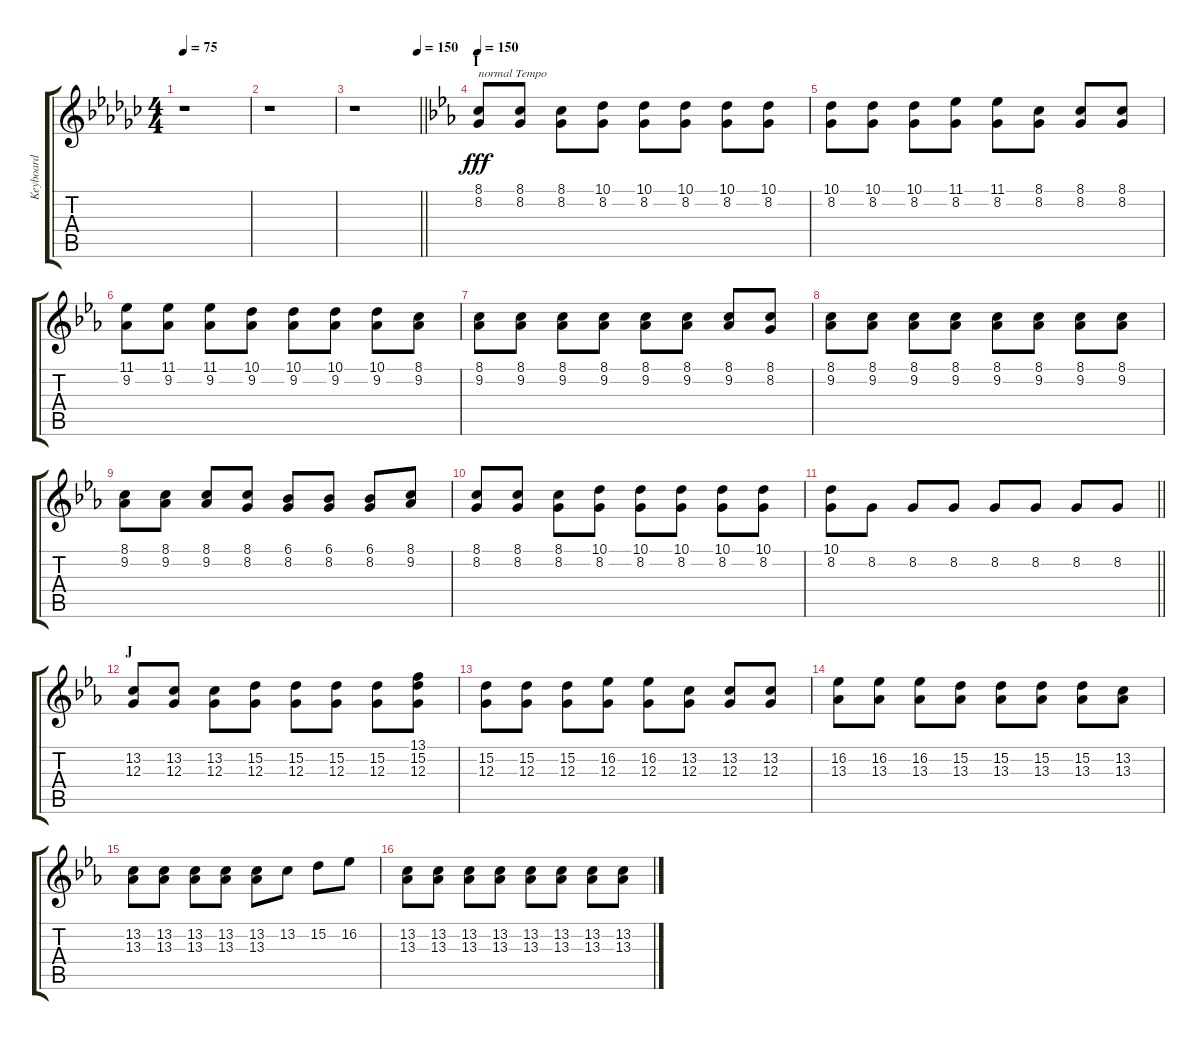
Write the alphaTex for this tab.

\track ("Keyboard" "Keyboard") {instrument pad1newage}
\staff {score tabs}
\tuning (E4 B3 G3 D3 A2 E2) {hide}
\ts (4 4)
\tempo 75
\clef g2
\ks gb
r.1{dy fff} |
r.1 |
\tempo (150 0.96875)
\barLineRight lightlight
r.1 |
\section ("" "I")
\tempo 150
\ks eb
(8.1 8.2).8{txt "normal Tempo"} (8.1 8.2).8 (8.1 8.2).8 (10.1 8.2).8 (10.1 8.2).8 (10.1 8.2).8 (10.1 8.2).8 (10.1 8.2).8 |
(10.1 8.2).8 (10.1 8.2).8 (10.1 8.2).8 (11.1 8.2).8 (11.1 8.2).8 (8.1 8.2).8 (8.1 8.2).8 (8.1 8.2).8 |
(11.1 9.2).8 (11.1 9.2).8 (11.1 9.2).8 (10.1 9.2).8 (10.1 9.2).8 (10.1 9.2).8 (10.1 9.2).8 (8.1 9.2).8 |
(8.1 9.2).8 (8.1 9.2).8 (8.1 9.2).8 (8.1 9.2).8 (8.1 9.2).8 (8.1 9.2).8 (8.1 9.2).8 (8.1 8.2).8 |
(8.1 9.2).8 (8.1 9.2).8 (8.1 9.2).8 (8.1 9.2).8 (8.1 9.2).8 (8.1 9.2).8 (8.1 9.2).8 (8.1 9.2).8 |
(8.1 9.2).8 (8.1 9.2).8 (8.1 9.2).8 (8.1 8.2).8 (6.1 8.2).8 (6.1 8.2).8 (6.1 8.2).8 (8.1 9.2).8 |
(8.1 8.2).8 (8.1 8.2).8 (8.1 8.2).8 (10.1 8.2).8 (10.1 8.2).8 (10.1 8.2).8 (10.1 8.2).8 (10.1 8.2).8 |
\barLineRight lightlight
(10.1 8.2).8 8.2.8 8.2.8 8.2.8 8.2.8 8.2.8 8.2.8 8.2.8 |
\section ("" "J")
(13.2 12.3).8 (13.2 12.3).8 (13.2 12.3).8 (15.2 12.3).8 (15.2 12.3).8 (15.2 12.3).8 (15.2 12.3).8 (13.1 15.2 12.3).8 |
(15.2 12.3).8 (15.2 12.3).8 (15.2 12.3).8 (16.2 12.3).8 (16.2 12.3).8 (13.2 12.3).8 (13.2 12.3).8 (13.2 12.3).8 |
(16.2 13.3).8 (16.2 13.3).8 (16.2 13.3).8 (15.2 13.3).8 (15.2 13.3).8 (15.2 13.3).8 (15.2 13.3).8 (13.2 13.3).8 |
(13.2 13.3).8 (13.2 13.3).8 (13.2 13.3).8 (13.2 13.3).8 (13.2 13.3).8 13.2.8 15.2.8 16.2.8 |
(13.2 13.3).8 (13.2 13.3).8 (13.2 13.3).8 (13.2 13.3).8 (13.2 13.3).8 (13.2 13.3).8 (13.2 13.3).8 (13.2 13.3).8
